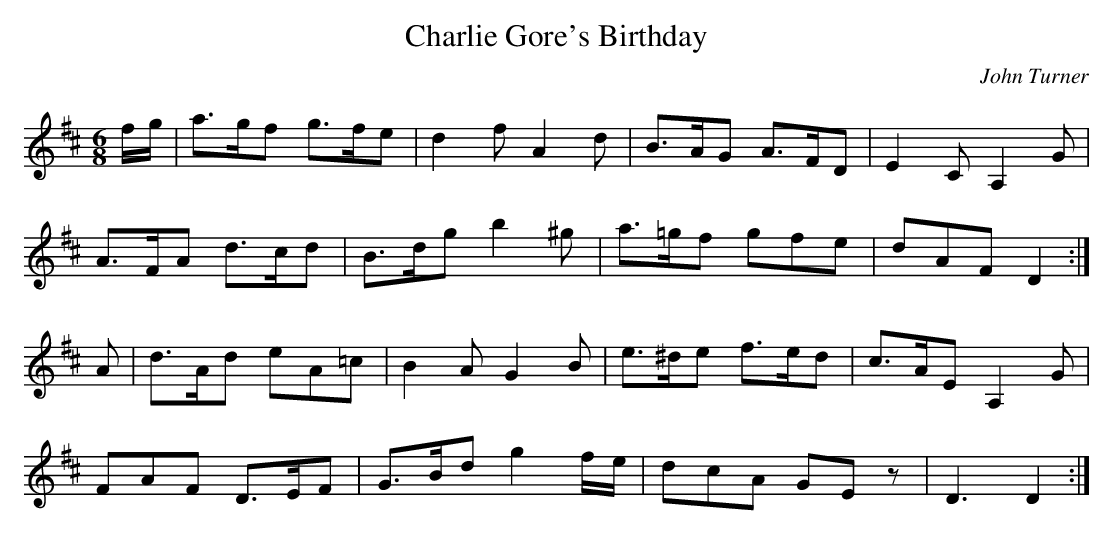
X:1
T:Charlie Gore's Birthday
C:John Turner
M:6/8
L:1/8
K:D
f/g/|a>gf g>fe|d2f A2d|B>AG A>FD|E2C A,2G|
A>FA d>cd|B>dg b2^g|a>=gf gfe|dAF D2:|
A|d>Ad eA=c|B2A G2B|e>^de f>ed|c>AE A,2G|
FAF D>EF|G>Bd g2 f/e/|dcA GEz|D3 D2:|
